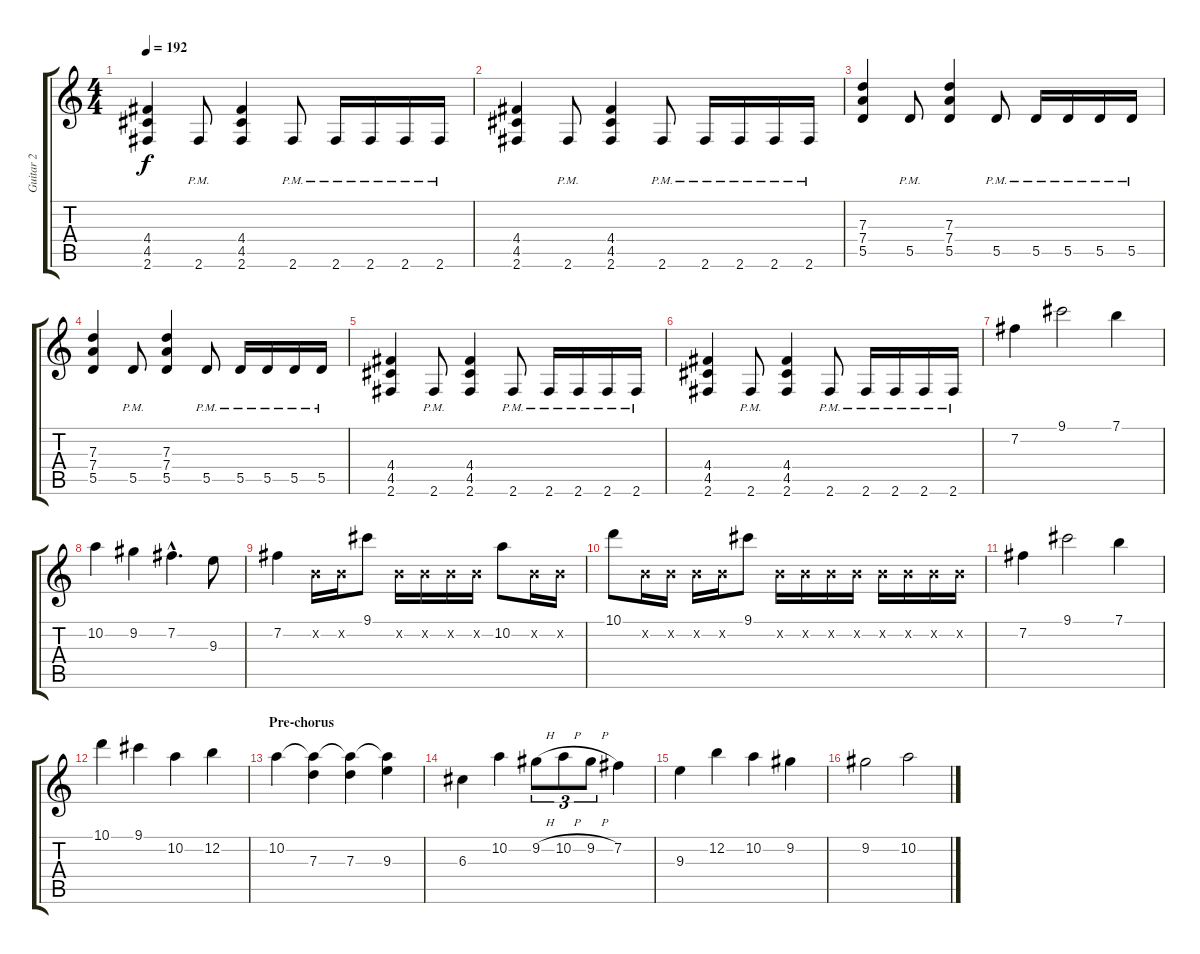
\track ("Guitar 2" "Guitar 2") {instrument distortionguitar}
\staff {score tabs}
\tuning (E4 B3 G3 D3 A2 E2) {hide}
\ts (4 4)
\tempo 192
\clef g2
\ks c
(4.4 4.5 2.6).4{dy f} 2.6{pm}.8 (4.4 4.5 2.6).4 2.6{pm}.8 2.6{pm}.16 2.6{pm}.16 2.6{pm}.16 2.6{pm}.16 |
(4.4 4.5 2.6).4 2.6{pm}.8 (4.4 4.5 2.6).4 2.6{pm}.8 2.6{pm}.16 2.6{pm}.16 2.6{pm}.16 2.6{pm}.16 |
(7.3 7.4 5.5).4 5.5{pm}.8 (7.3 7.4 5.5).4 5.5{pm}.8 5.5{pm}.16 5.5{pm}.16 5.5{pm}.16 5.5{pm}.16 |
(7.3 7.4 5.5).4 5.5{pm}.8 (7.3 7.4 5.5).4 5.5{pm}.8 5.5{pm}.16 5.5{pm}.16 5.5{pm}.16 5.5{pm}.16 |
(4.4 4.5 2.6).4 2.6{pm}.8 (4.4 4.5 2.6).4 2.6{pm}.8 2.6{pm}.16 2.6{pm}.16 2.6{pm}.16 2.6{pm}.16 |
(4.4 4.5 2.6).4 2.6{pm}.8 (4.4 4.5 2.6).4 2.6{pm}.8 2.6{pm}.16 2.6{pm}.16 2.6{pm}.16 2.6{pm}.16 |
7.2.4{volume 16} 9.1.2 7.1.4 |
10.2.4 9.2.4 7.2{hac}.4{d} 9.3.8 |
7.2.4 0.2{x}.16 0.2{x}.16 9.1.8 0.2{x}.16 0.2{x}.16 0.2{x}.16 0.2{x}.16 10.2.8 0.2{x}.16 0.2{x}.16 |
10.1.8 0.2{x}.16 0.2{x}.16 0.2{x}.16 0.2{x}.16 9.1.8 0.2{x}.16 0.2{x}.16 0.2{x}.16 0.2{x}.16 0.2{x}.16 0.2{x}.16 0.2{x}.16 0.2{x}.16 |
7.2.4 9.1.2 7.1.4 |
10.1.4 9.1.4 10.2.4 12.2.4 |
\section ("" "Pre-chorus")
10.2.4 (10.2{t} 7.3).4 (10.2{t} 7.3).4 (10.2{t} 9.3).4 |
6.3.4 10.2.4 9.2{h}.8{tu (3 2)} 10.2{h}.8{tu (3 2)} 9.2{h}.8{tu (3 2)} 7.2.4 |
9.3.4 12.2.4 10.2.4 9.2.4 |
9.2.2 10.2.2
